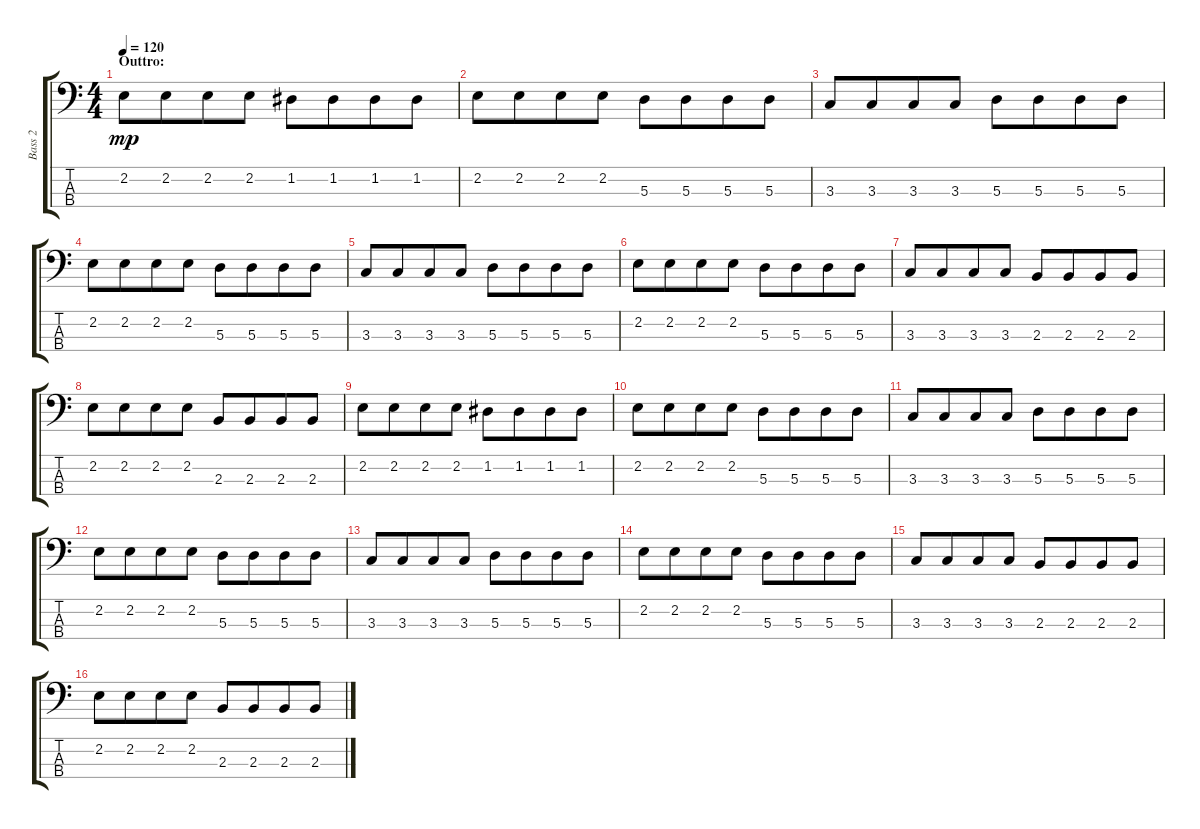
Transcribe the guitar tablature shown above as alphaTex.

\track ("Bass 2" "Bass 2") {instrument electricbassfinger}
\staff {score tabs}
\tuning (G2 D2 A1 E1) {hide}
\ts (4 4)
\section ("" "Outtro:")
\tempo 120
\clef f4
\ks c
2.2.8{dy mp} 2.2.8{beam merge} 2.2.8 2.2.8 1.2.8 1.2.8{beam merge} 1.2.8 1.2.8 |
2.2.8 2.2.8{beam merge} 2.2.8 2.2.8 5.3.8 5.3.8{beam merge} 5.3.8 5.3.8 |
3.3.8 3.3.8{beam merge} 3.3.8 3.3.8 5.3.8 5.3.8{beam merge} 5.3.8 5.3.8 |
2.2.8 2.2.8{beam merge} 2.2.8 2.2.8 5.3.8 5.3.8{beam merge} 5.3.8 5.3.8 |
3.3.8 3.3.8{beam merge} 3.3.8 3.3.8 5.3.8 5.3.8{beam merge} 5.3.8 5.3.8 |
2.2.8 2.2.8{beam merge} 2.2.8 2.2.8 5.3.8 5.3.8{beam merge} 5.3.8 5.3.8 |
3.3.8 3.3.8{beam merge} 3.3.8 3.3.8 2.3.8 2.3.8{beam merge} 2.3.8 2.3.8 |
2.2.8 2.2.8{beam merge} 2.2.8 2.2.8 2.3.8 2.3.8{beam merge} 2.3.8 2.3.8 |
2.2.8 2.2.8{beam merge} 2.2.8 2.2.8 1.2.8 1.2.8{beam merge} 1.2.8 1.2.8 |
2.2.8 2.2.8{beam merge} 2.2.8 2.2.8 5.3.8 5.3.8{beam merge} 5.3.8 5.3.8 |
3.3.8 3.3.8{beam merge} 3.3.8 3.3.8 5.3.8 5.3.8{beam merge} 5.3.8 5.3.8 |
2.2.8 2.2.8{beam merge} 2.2.8 2.2.8 5.3.8 5.3.8{beam merge} 5.3.8 5.3.8 |
3.3.8 3.3.8{beam merge} 3.3.8 3.3.8 5.3.8 5.3.8{beam merge} 5.3.8 5.3.8 |
2.2.8 2.2.8{beam merge} 2.2.8 2.2.8 5.3.8 5.3.8{beam merge} 5.3.8 5.3.8 |
3.3.8 3.3.8{beam merge} 3.3.8 3.3.8 2.3.8 2.3.8{beam merge} 2.3.8 2.3.8 |
2.2.8 2.2.8{beam merge} 2.2.8 2.2.8 2.3.8 2.3.8{beam merge} 2.3.8 2.3.8
